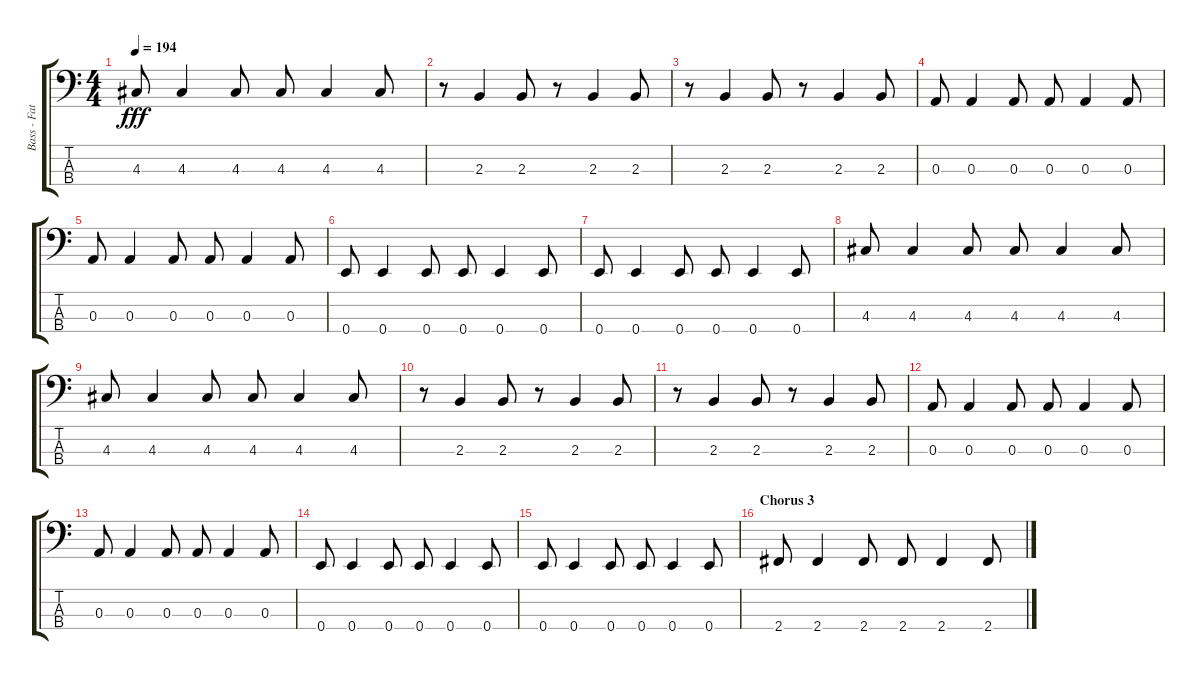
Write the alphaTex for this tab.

\track ("Bass - Fat Mike" "Bass - Fat") {instrument electricbassfinger}
\staff {score tabs}
\tuning (G2 D2 A1 E1) {hide}
\ts (4 4)
\tempo 194
\clef f4
\ks c
4.3.8{dy fff} 4.3.4 4.3.8 4.3.8 4.3.4 4.3.8 |
r.8 2.3.4 2.3.8 r.8 2.3.4 2.3.8 |
r.8 2.3.4 2.3.8 r.8 2.3.4 2.3.8 |
0.3.8 0.3.4 0.3.8 0.3.8 0.3.4 0.3.8 |
0.3.8 0.3.4 0.3.8 0.3.8 0.3.4 0.3.8 |
0.4.8 0.4.4 0.4.8 0.4.8 0.4.4 0.4.8 |
0.4.8 0.4.4 0.4.8 0.4.8 0.4.4 0.4.8 |
4.3.8 4.3.4 4.3.8 4.3.8 4.3.4 4.3.8 |
4.3.8 4.3.4 4.3.8 4.3.8 4.3.4 4.3.8 |
r.8 2.3.4 2.3.8 r.8 2.3.4 2.3.8 |
r.8 2.3.4 2.3.8 r.8 2.3.4 2.3.8 |
0.3.8 0.3.4 0.3.8 0.3.8 0.3.4 0.3.8 |
0.3.8 0.3.4 0.3.8 0.3.8 0.3.4 0.3.8 |
0.4.8 0.4.4 0.4.8 0.4.8 0.4.4 0.4.8 |
0.4.8 0.4.4 0.4.8 0.4.8 0.4.4 0.4.8 |
\section ("" "Chorus 3")
2.4.8 2.4.4 2.4.8 2.4.8 2.4.4 2.4.8
